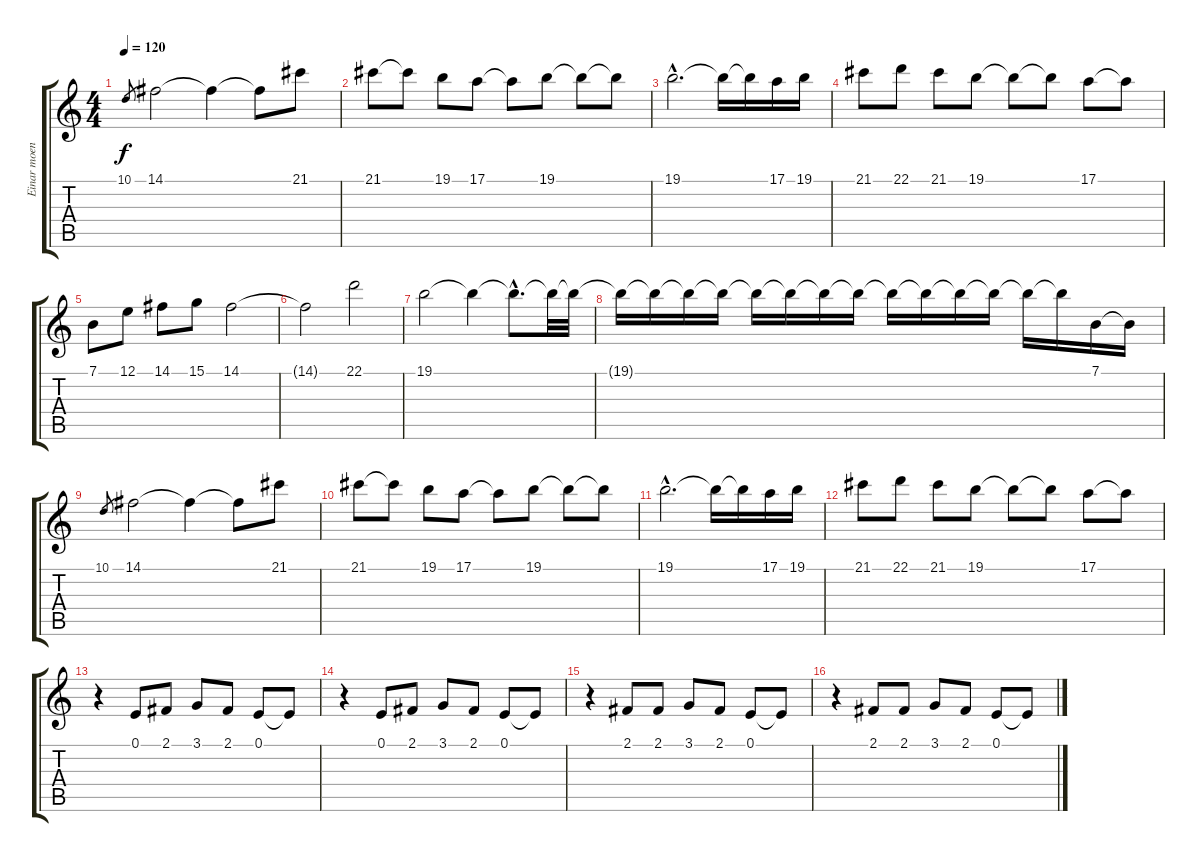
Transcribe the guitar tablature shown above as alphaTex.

\track ("Einar moen" "Einar moen") {instrument acousticgrandpiano}
\staff {score tabs}
\tuning (E4 B3 G3 D3 A2 E2) {hide}
\ts (4 4)
\tempo 120
\clef g2
\ks c
10.1.8{gr dy f} 14.1.2 14.1{t}.4 14.1{t}.8 21.1.8 |
21.1.8 21.1{t}.8 19.1.8 17.1.8 17.1{t}.8 19.1.8 19.1{t}.8 19.1{t}.8 |
19.1{hac}.2{d} 19.1{t}.16 19.1{t}.16 17.1.16 19.1.16 |
21.1.8 22.1.8 21.1.8 19.1.8 19.1{t}.8 19.1{t}.8 17.1.8 17.1{t}.8 |
7.1.8 12.1.8 14.1.8 15.1.8 14.1.2 |
14.1{t}.2 22.1.2 |
19.1.2 19.1{t}.4 19.1{hac t}.8{d} 19.1{t}.32 19.1{t}.32 |
19.1{t}.16 19.1{t}.16 19.1{t}.16 19.1{t}.16 19.1{t}.16 19.1{t}.16 19.1{t}.16 19.1{t}.16 19.1{t}.16 19.1{t}.16 19.1{t}.16 19.1{t}.16 19.1{t}.16 19.1{t}.16 7.1.16 7.1{t}.16 |
10.1.8{gr} 14.1.2 14.1{t}.4 14.1{t}.8 21.1.8 |
21.1.8 21.1{t}.8 19.1.8 17.1.8 17.1{t}.8 19.1.8 19.1{t}.8 19.1{t}.8 |
19.1{hac}.2{d} 19.1{t}.16 19.1{t}.16 17.1.16 19.1.16 |
21.1.8 22.1.8 21.1.8 19.1.8 19.1{t}.8 19.1{t}.8 17.1.8 17.1{t}.8 |
r.4{volume 12} 0.1.8 2.1.8 3.1.8 2.1.8 0.1.8 0.1{t}.8 |
r.4 0.1.8 2.1.8 3.1.8 2.1.8 0.1.8 0.1{t}.8 |
r.4 2.1.8 2.1.8 3.1.8 2.1.8 0.1.8 0.1{t}.8 |
r.4 2.1.8 2.1.8 3.1.8 2.1.8 0.1.8 0.1{t}.8
